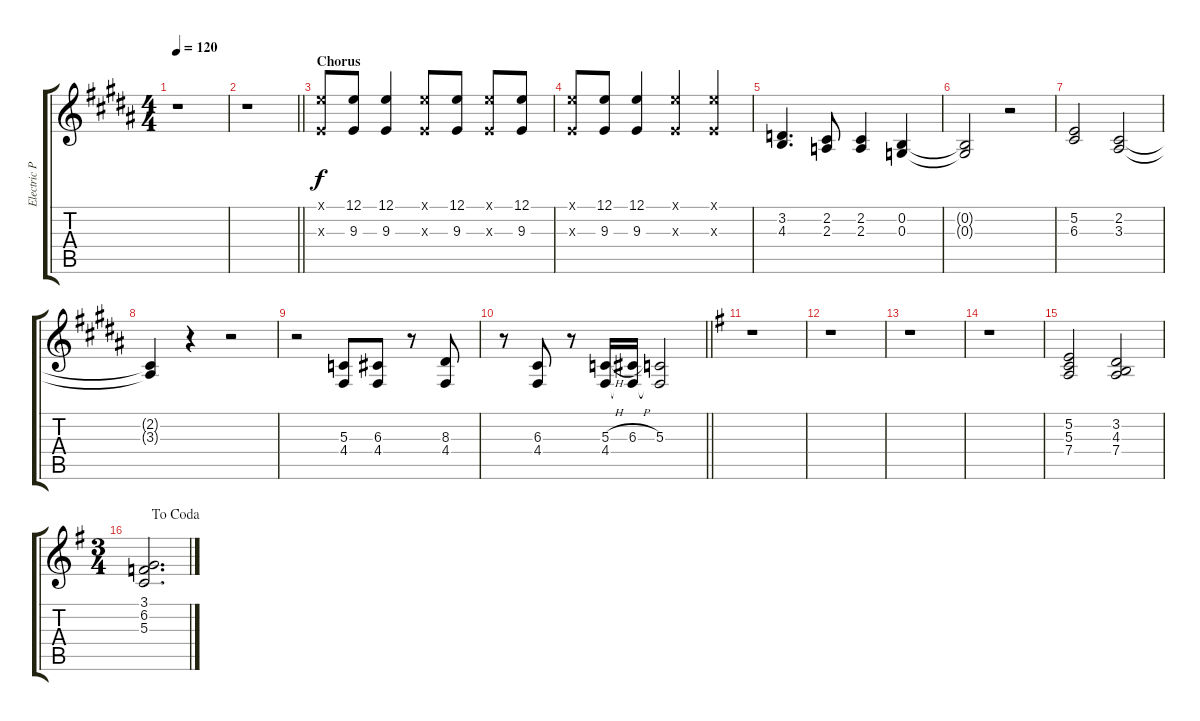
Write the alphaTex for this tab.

\track ("Electric Piano" "Electric P") {instrument electricgrandpiano}
\staff {score tabs}
\tuning (E4 B3 G3 D3 A2 E2) {hide}
\ts (4 4)
\tempo 120
\clef g2
\ks b
r.1{dy f} |
\barLineRight lightlight
\ks g#minor
r.1 |
\section ("" "Chorus")
(12.1{x} 9.3{x}).8 (12.1 9.3).8 (12.1 9.3).4 (12.1{x} 9.3{x}).8 (12.1 9.3).8 (12.1{x} 9.3{x}).8 (12.1 9.3).8 |
(12.1{x} 9.3{x}).8 (12.1 9.3).8 (12.1 9.3).4 (12.1{x} 9.3{x}).4 (12.1{x} 9.3{x}).4 |
(3.2 4.3).4{d} (2.2 2.3).8 (2.2 2.3).4 (0.2 0.3).4 |
\ks b
(0.2{t} 0.3{t}).2 r.2 |
\ks g#minor
(5.2 6.3).2 (2.2 3.3).2 |
(2.2{t} 3.3{t}).4 r.4 r.2 |
r.2 (5.3 4.4).8 (6.3 4.4).8 r.8 (8.3 4.4).8 |
\barLineRight lightlight
r.8 (6.3 4.4).8 r.8 (5.3{h} 4.4).16 (6.3{h} 4.4{t}).16 (5.3 4.4{t}).2 |
\ks g
r.1 |
r.1 |
r.1 |
r.1 |
(5.2 5.3 7.4).2 (3.2 4.3 7.4).2 |
\ts (3 4)
\jump dacoda
(3.1 6.2 5.3).2{d}
